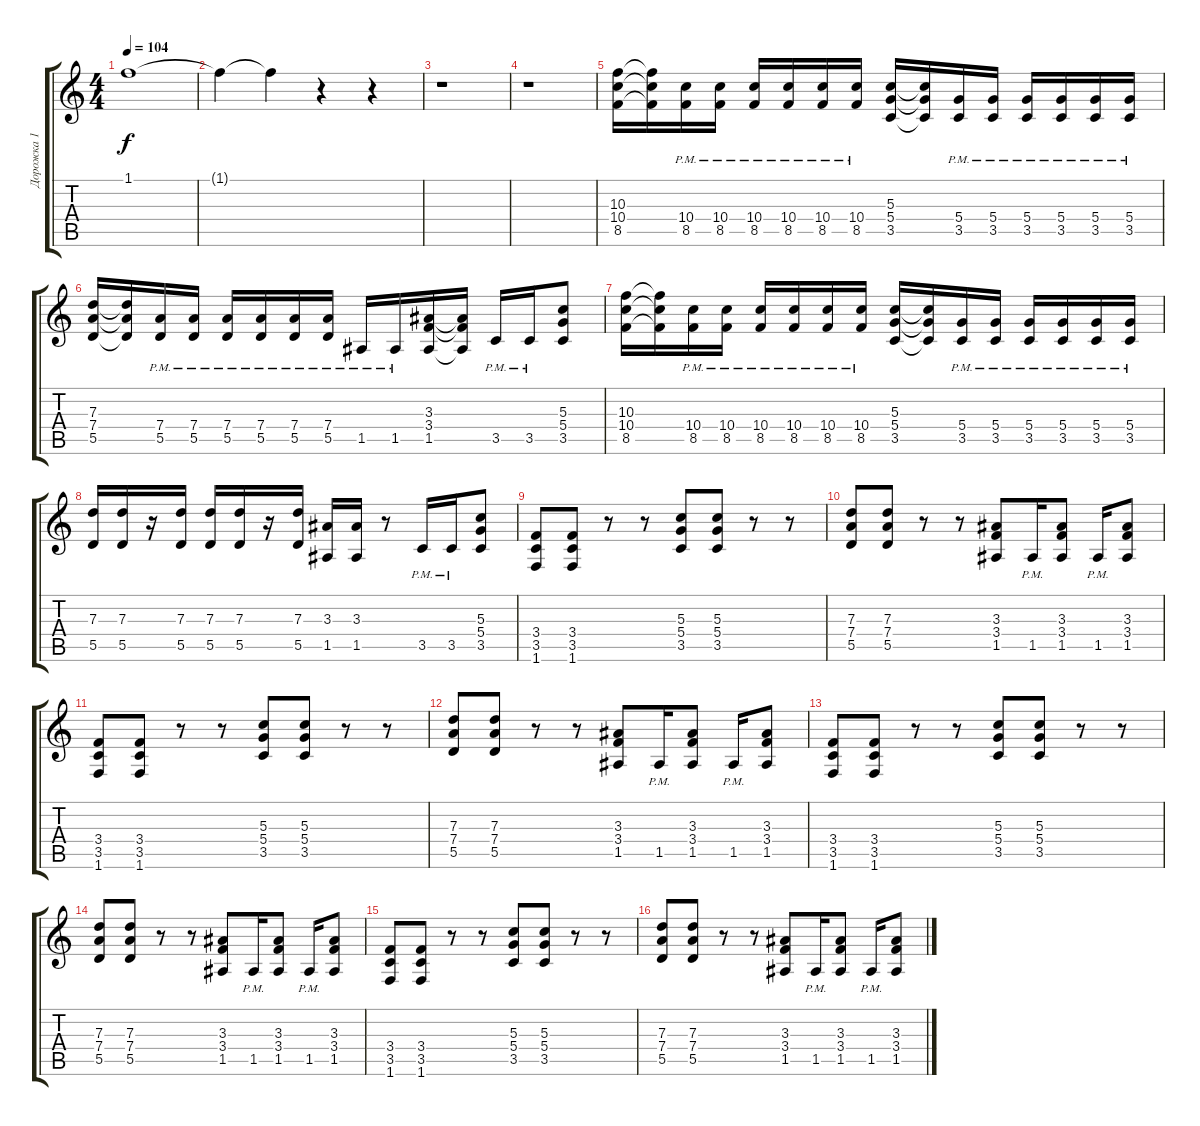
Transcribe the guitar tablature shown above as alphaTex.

\track ("Дорожка 1" "Дорожка 1") {instrument distortionguitar}
\staff {score tabs}
\tuning (E4 B3 G3 D3 A2 E2) {hide}
\ts (4 4)
\tempo 104
\clef g2
\ks c
1.1.1{dy f} |
1.1{t}.4 1.1{t}.4 r.4 r.4 |
r.1 |
r.1 |
(10.3 10.4 8.5).16 (10.3{t} 10.4{t} 8.5{t}).16 (10.4{pm} 8.5{pm}).16 (10.4{pm} 8.5{pm}).16 (10.4{pm} 8.5{pm}).16 (10.4{pm} 8.5{pm}).16 (10.4{pm} 8.5{pm}).16 (10.4{pm} 8.5{pm}).16 (5.3 5.4 3.5).16 (5.3{t} 5.4{t} 3.5{t}).16 (5.4{pm} 3.5{pm}).16 (5.4{pm} 3.5{pm}).16 (5.4{pm} 3.5{pm}).16 (5.4{pm} 3.5{pm}).16 (5.4{pm} 3.5{pm}).16 (5.4{pm} 3.5{pm}).16 |
(7.3 7.4 5.5).16 (7.3{t} 7.4{t} 5.5{t}).16 (7.4{pm} 5.5{pm}).16 (7.4{pm} 5.5{pm}).16 (7.4{pm} 5.5{pm}).16 (7.4{pm} 5.5{pm}).16 (7.4{pm} 5.5{pm}).16 (7.4{pm} 5.5{pm}).16 1.5{pm}.16 1.5{pm}.16 (3.3 3.4 1.5).16 (3.3{t} 3.4{t} 1.5{t}).16 3.5{pm}.16 3.5{pm}.16 (5.3 5.4 3.5).8 |
(10.3 10.4 8.5).16 (10.3{t} 10.4{t} 8.5{t}).16 (10.4{pm} 8.5{pm}).16 (10.4{pm} 8.5{pm}).16 (10.4{pm} 8.5{pm}).16 (10.4{pm} 8.5{pm}).16 (10.4{pm} 8.5{pm}).16 (10.4{pm} 8.5{pm}).16 (5.3 5.4 3.5).16 (5.3{t} 5.4{t} 3.5{t}).16 (5.4{pm} 3.5{pm}).16 (5.4{pm} 3.5{pm}).16 (5.4{pm} 3.5{pm}).16 (5.4{pm} 3.5{pm}).16 (5.4{pm} 3.5{pm}).16 (5.4{pm} 3.5{pm}).16 |
(7.3 5.5).16 (7.3 5.5).16 r.16 (7.3 5.5).16 (7.3 5.5).16 (7.3 5.5).16 r.16 (7.3 5.5).16 (3.3 1.5).16 (3.3 1.5).16 r.8 3.5{pm}.16 3.5{pm}.16 (5.3 5.4 3.5).8 |
(3.4 3.5 1.6).8 (3.4 3.5 1.6).8 r.8 r.8 (5.3 5.4 3.5).8 (5.3 5.4 3.5).8 r.8 r.8 |
(7.3 7.4 5.5).8 (7.3 7.4 5.5).8 r.8 r.8 (3.3 3.4 1.5).8 1.5{pm}.16 (3.3 3.4 1.5).8 1.5{pm}.16 (3.3 3.4 1.5).8 |
(3.4 3.5 1.6).8 (3.4 3.5 1.6).8 r.8 r.8 (5.3 5.4 3.5).8 (5.3 5.4 3.5).8 r.8 r.8 |
(7.3 7.4 5.5).8 (7.3 7.4 5.5).8 r.8 r.8 (3.3 3.4 1.5).8 1.5{pm}.16 (3.3 3.4 1.5).8 1.5{pm}.16 (3.3 3.4 1.5).8 |
(3.4 3.5 1.6).8 (3.4 3.5 1.6).8 r.8 r.8 (5.3 5.4 3.5).8 (5.3 5.4 3.5).8 r.8 r.8 |
(7.3 7.4 5.5).8 (7.3 7.4 5.5).8 r.8 r.8 (3.3 3.4 1.5).8 1.5{pm}.16 (3.3 3.4 1.5).8 1.5{pm}.16 (3.3 3.4 1.5).8 |
(3.4 3.5 1.6).8 (3.4 3.5 1.6).8 r.8 r.8 (5.3 5.4 3.5).8 (5.3 5.4 3.5).8 r.8 r.8 |
(7.3 7.4 5.5).8 (7.3 7.4 5.5).8 r.8 r.8 (3.3 3.4 1.5).8 1.5{pm}.16 (3.3 3.4 1.5).8 1.5{pm}.16 (3.3 3.4 1.5).8
